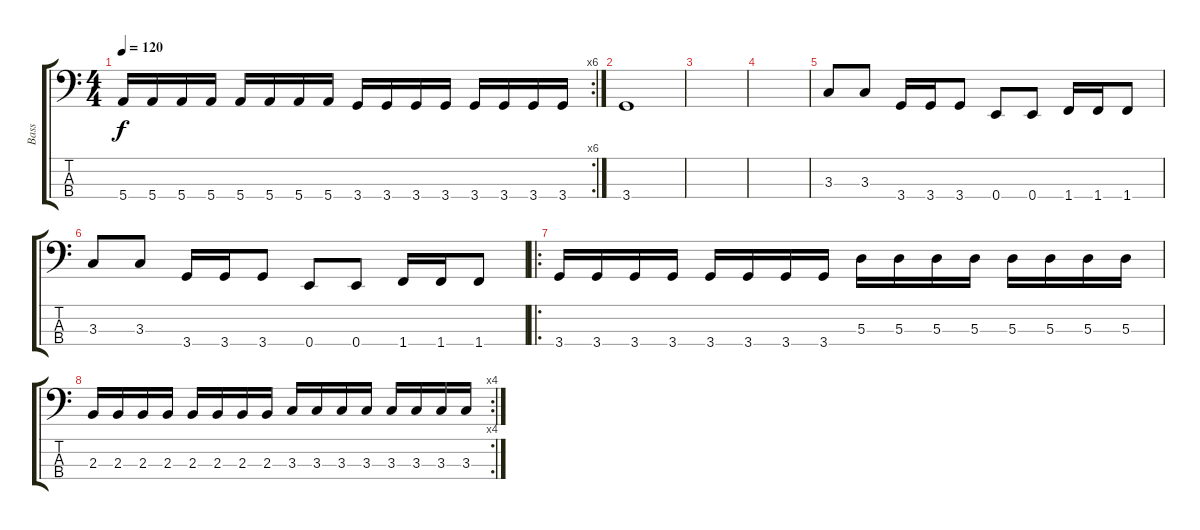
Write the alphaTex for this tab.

\track ("Bass" "Bass") {instrument electricbassfinger}
\staff {score tabs}
\tuning (G2 D2 A1 E1) {hide}
\rc 6
\ts (4 4)
\tempo 120
\clef f4
\ks c
5.4.16{dy f} 5.4.16 5.4.16 5.4.16 5.4.16 5.4.16 5.4.16 5.4.16 3.4.16 3.4.16 3.4.16 3.4.16 3.4.16 3.4.16 3.4.16 3.4.16 |
3.4.1 |
|
|
3.3.8 3.3.8 3.4.16 3.4.16 3.4.8 0.4.8 0.4.8 1.4.16 1.4.16 1.4.8 |
3.3.8 3.3.8 3.4.16 3.4.16 3.4.8 0.4.8 0.4.8 1.4.16 1.4.16 1.4.8 |
\ro
3.4.16 3.4.16 3.4.16 3.4.16 3.4.16 3.4.16 3.4.16 3.4.16 5.3.16 5.3.16 5.3.16 5.3.16 5.3.16 5.3.16 5.3.16 5.3.16 |
\rc 4
2.3.16 2.3.16 2.3.16 2.3.16 2.3.16 2.3.16 2.3.16 2.3.16 3.3.16 3.3.16 3.3.16 3.3.16 3.3.16 3.3.16 3.3.16 3.3.16
